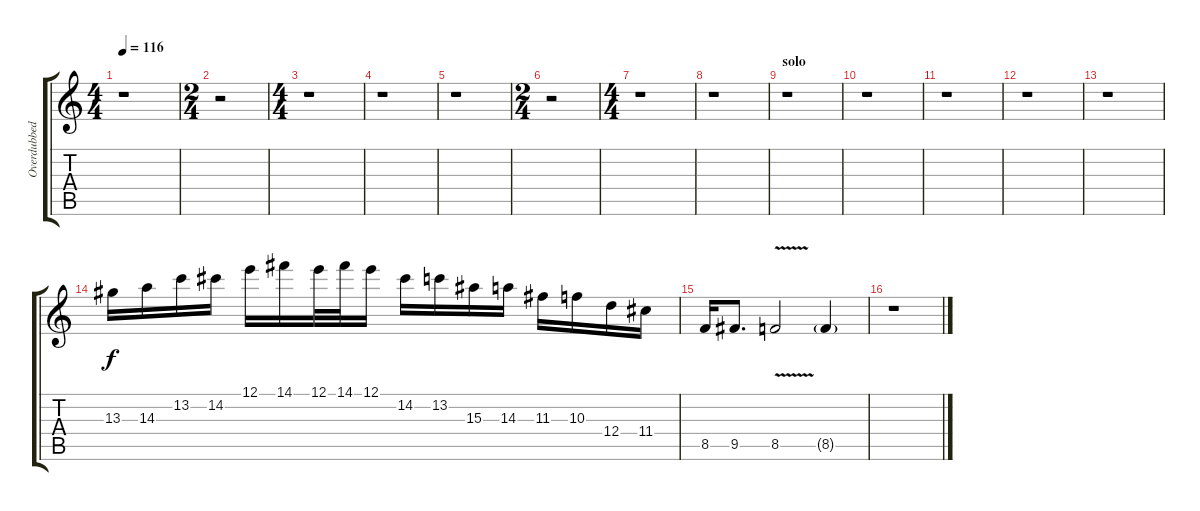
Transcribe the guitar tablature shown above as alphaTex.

\track ("Overdubbed  of Kirk (lead)" "Overdubbed") {instrument distortionguitar}
\staff {score tabs}
\tuning (E4 B3 G3 D3 A2 E2) {hide}
\ts (4 4)
\tempo 116
\clef g2
\ks c
r.1{dy f} |
\ts (2 4)
r.2 |
\ts (4 4)
r.1 |
r.1 |
r.1 |
\ts (2 4)
r.2 |
\ts (4 4)
r.1 |
r.1 |
\section ("" "solo")
r.1 |
r.1 |
r.1 |
r.1 |
r.1 |
13.3.16 14.3.16 13.2.16 14.2.16 12.1.16 14.1.16 12.1.32 14.1.32 12.1.16 14.2.16 13.2.16 15.3.16 14.3.16 11.3.16 10.3.16 12.4.16 11.4.16 |
8.5.16 9.5.8{d} 8.5{v}.2 8.5{g}.4 |
r.1
